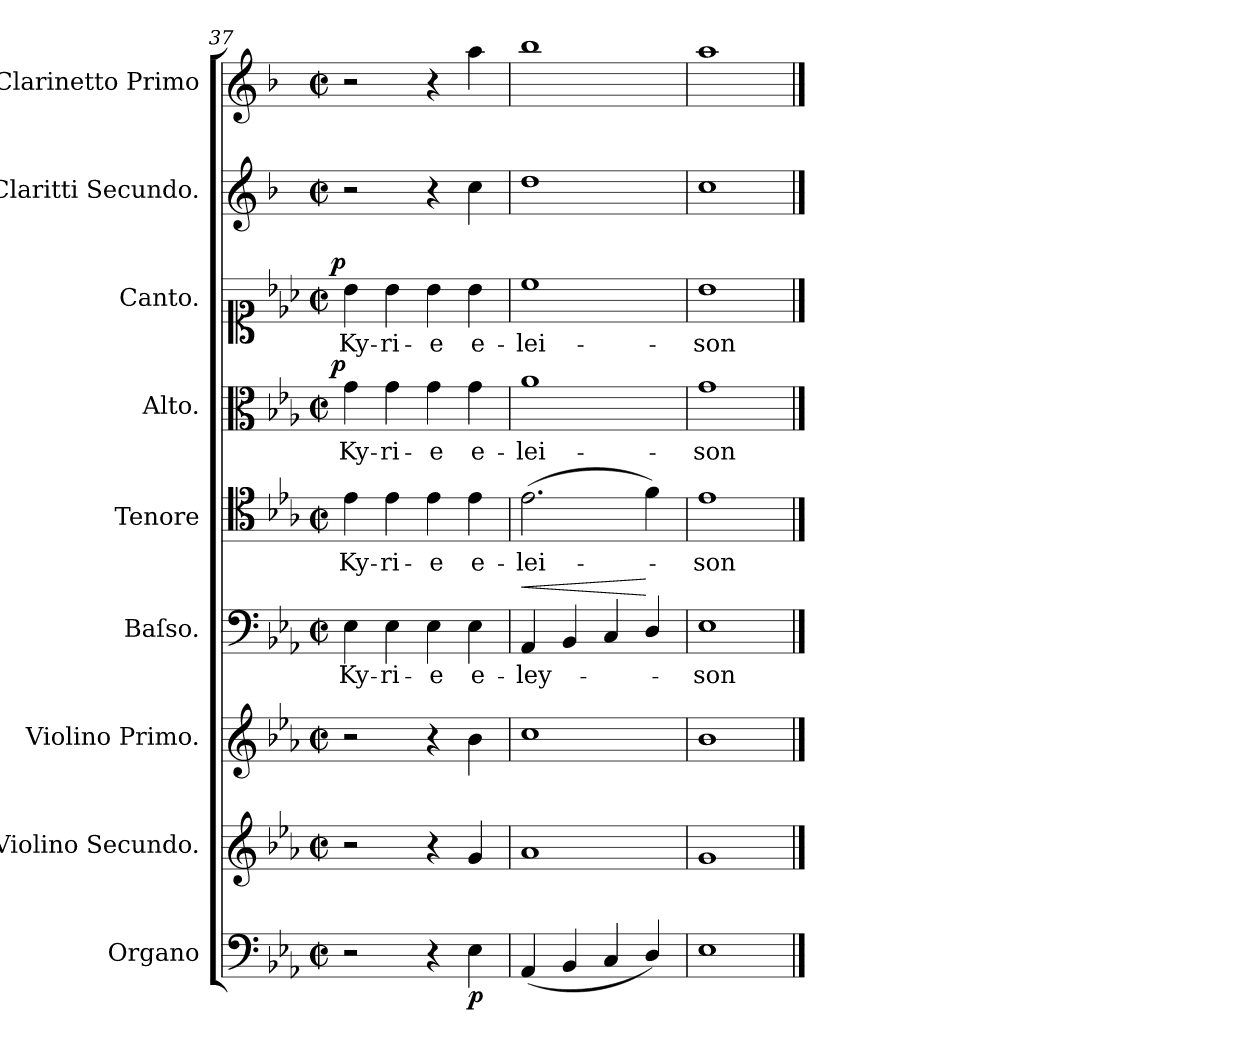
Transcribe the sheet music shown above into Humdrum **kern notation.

**kern	**dynam	**kern	**kern	**kern	**text	**dynam	**kern	**text	**kern	**text	**dynam	**kern	**text	**dynam	**kern	**kern
*part9	*part9	*part8	*part7	*part6	*part6	*part6	*part5	*part5	*part4	*part4	*part4	*part3	*part3	*part3	*part2	*part1
*staff9	*staff9	*staff8	*staff7	*staff6	*staff6	*staff6	*staff5	*staff5	*staff4	*staff4	*staff4	*staff3	*staff3	*staff3	*staff2	*staff1
*I"Organo	*	*I"Violino Secundo.	*I"Violino Primo.	*I"Baſso.	*	*	*I"Tenore	*	*I"Alto.	*	*	*I"Canto.	*	*	*I"Claritti Secundo.	*I"Clarinetto Primo
*I'Org.	*	*I'V-no 2	*I'V-no 1	*I'B.	*	*	*I'T.	*	*I'A.	*	*	*	*	*	*I'Cl.sec	*I'Cl.1-mo
*clefF4	*	*clefG2	*clefG2	*clefF4	*	*	*clefC4	*	*clefC3	*	*	*clefC1	*	*	*clefG2	*clefG2
*	*	*	*	*	*	*	*	*	*	*	*	*	*	*	*ITrd1c2	*ITrd1c2
*k[b-e-a-]	*	*k[b-e-a-]	*k[b-e-a-]	*k[b-e-a-]	*	*	*k[b-e-a-]	*	*k[b-e-a-]	*	*	*k[b-e-a-]	*	*	*k[b-e-a-]	*k[b-e-a-]
*M2/2	*	*M2/2	*M2/2	*M2/2	*	*	*M2/2	*	*M2/2	*	*	*M2/2	*	*	*M2/2	*M2/2
*met(c|)	*	*met(c|)	*met(c|)	*met(c|)	*	*	*met(c|)	*	*met(c|)	*	*	*met(c|)	*	*	*met(c|)	*met(c|)
=37	=37	=37	=37	=37	=37	=37	=37	=37	=37	=37	=37	=37	=37	=37	=37	=37
!	!	!	!	!	!	!	!	!	!	!	!LO:DY:b:rj	!	!	!LO:DY:b:rj	!	!
2r	.	2r	2r	4E-\	Ky-	.	4e-\	Ky-	4g\	Ky-	p	4b-\	Ky-	p	2r	2r
.	.	.	.	4E-\	-ri-	.	4e-\	-ri-	4g\	-ri-	.	4b-\	-ri-	.	.	.
4r	.	4r	4r	4E-\	-e	.	4e-\	-e	4g\	-e	.	4b-\	-e	.	4r	4r
!	!LO:DY:b	!	!	!	!	!	!	!	!	!	!	!	!	!	!	!
4E-\	p	4g/	4b-\	4E-\	e-	.	4e-\	e-	4g\	e-	.	4b-\	e-	.	4b-\	4gg\
=38	=38	=38	=38	=38	=38	=38	=38	=38	=38	=38	=38	=38	=38	=38	=38	=38
!	!	!	!	!	!	!LO:HP:a	!	!	!	!	!	!	!	!	!	!
(4AA-/	.	1a-/	1cc\	4AA-/	-ley-	<	(2.e-\	-lei-	1a-\	-lei-	.	1cc\	-lei-	.	1cc\	1aa-\
4BB-/	.	.	.	4BB-/	.	.	.	.	.	.	.	.	.	.	.	.
4C/	.	.	.	4C/	.	.	.	.	.	.	.	.	.	.	.	.
4D/)	.	.	.	4D/	.	[	4f\)	.	.	.	.	.	.	.	.	.
=39	=39	=39	=39	=39	=39	=39	=39	=39	=39	=39	=39	=39	=39	=39	=39	=39
1E-\	.	1g/	1b-\	1E-\	-son	.	1e-\	-son	1g\	-son	.	1b-\	-son	.	1b-\	1gg\
==	==	==	==	==	==	==	==	==	==	==	==	==	==	==	==	==
*-	*-	*-	*-	*-	*-	*-	*-	*-	*-	*-	*-	*-	*-	*-	*-	*-
